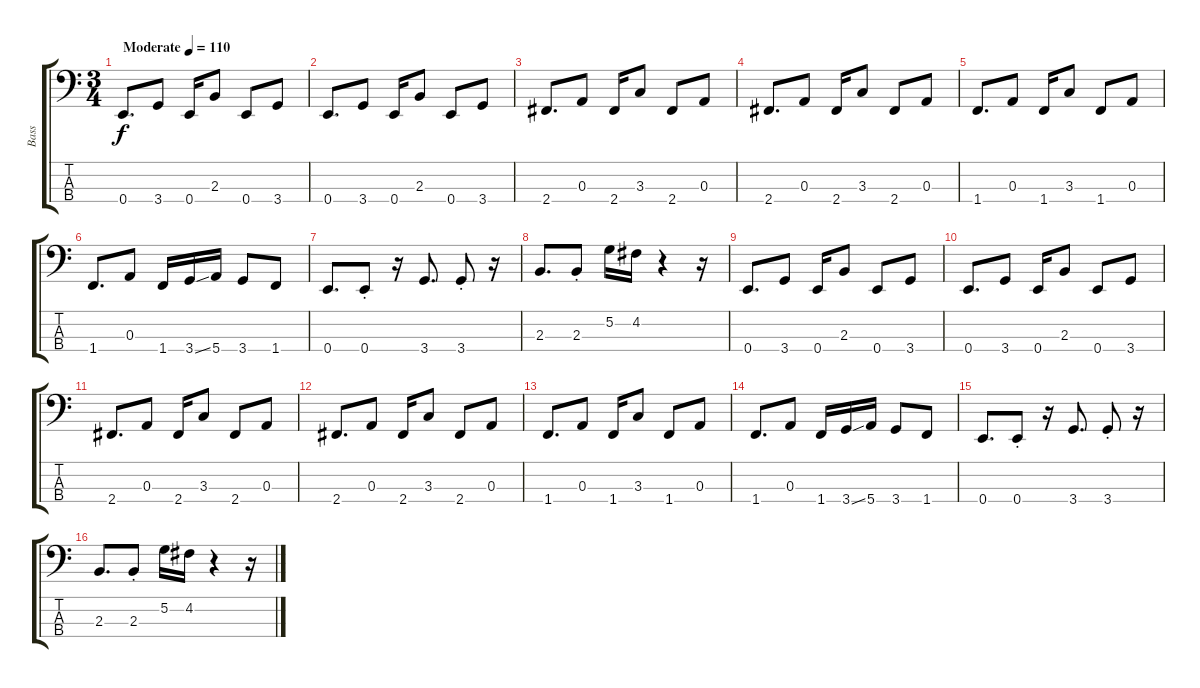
\track ("Bass" "Bass") {instrument electricbassfinger}
\staff {score tabs}
\tuning (G2 D2 A1 E1) {hide}
\ts (3 4)
\tempo (110 "Moderate")
\clef f4
\ks c
0.4.8{d dy f instrument electricbassfinger} 3.4.8 0.4.16 2.3.8 0.4.8 3.4.8 |
0.4.8{d} 3.4.8 0.4.16 2.3.8 0.4.8 3.4.8 |
2.4.8{d} 0.3.8 2.4.16 3.3.8 2.4.8 0.3.8 |
2.4.8{d} 0.3.8 2.4.16 3.3.8 2.4.8 0.3.8 |
1.4.8{d} 0.3.8 1.4.16 3.3.8 1.4.8 0.3.8 |
1.4.8{d} 0.3.8 1.4.16 3.4{ss}.16 5.4.16 3.4.8 1.4.8 |
0.4.8{d} 0.4{st}.8 r.16 3.4.8{d} 3.4{st}.8 r.16 |
2.3.8{d} 2.3{st}.8 5.2.16 4.2.16 r.4 r.16 |
0.4.8{d} 3.4.8 0.4.16 2.3.8 0.4.8 3.4.8 |
0.4.8{d} 3.4.8 0.4.16 2.3.8 0.4.8 3.4.8 |
2.4.8{d} 0.3.8 2.4.16 3.3.8 2.4.8 0.3.8 |
2.4.8{d} 0.3.8 2.4.16 3.3.8 2.4.8 0.3.8 |
1.4.8{d} 0.3.8 1.4.16 3.3.8 1.4.8 0.3.8 |
1.4.8{d} 0.3.8 1.4.16 3.4{ss}.16 5.4.16 3.4.8 1.4.8 |
0.4.8{d} 0.4{st}.8 r.16 3.4.8{d} 3.4{st}.8 r.16 |
2.3.8{d} 2.3{st}.8 5.2.16 4.2.16 r.4 r.16
